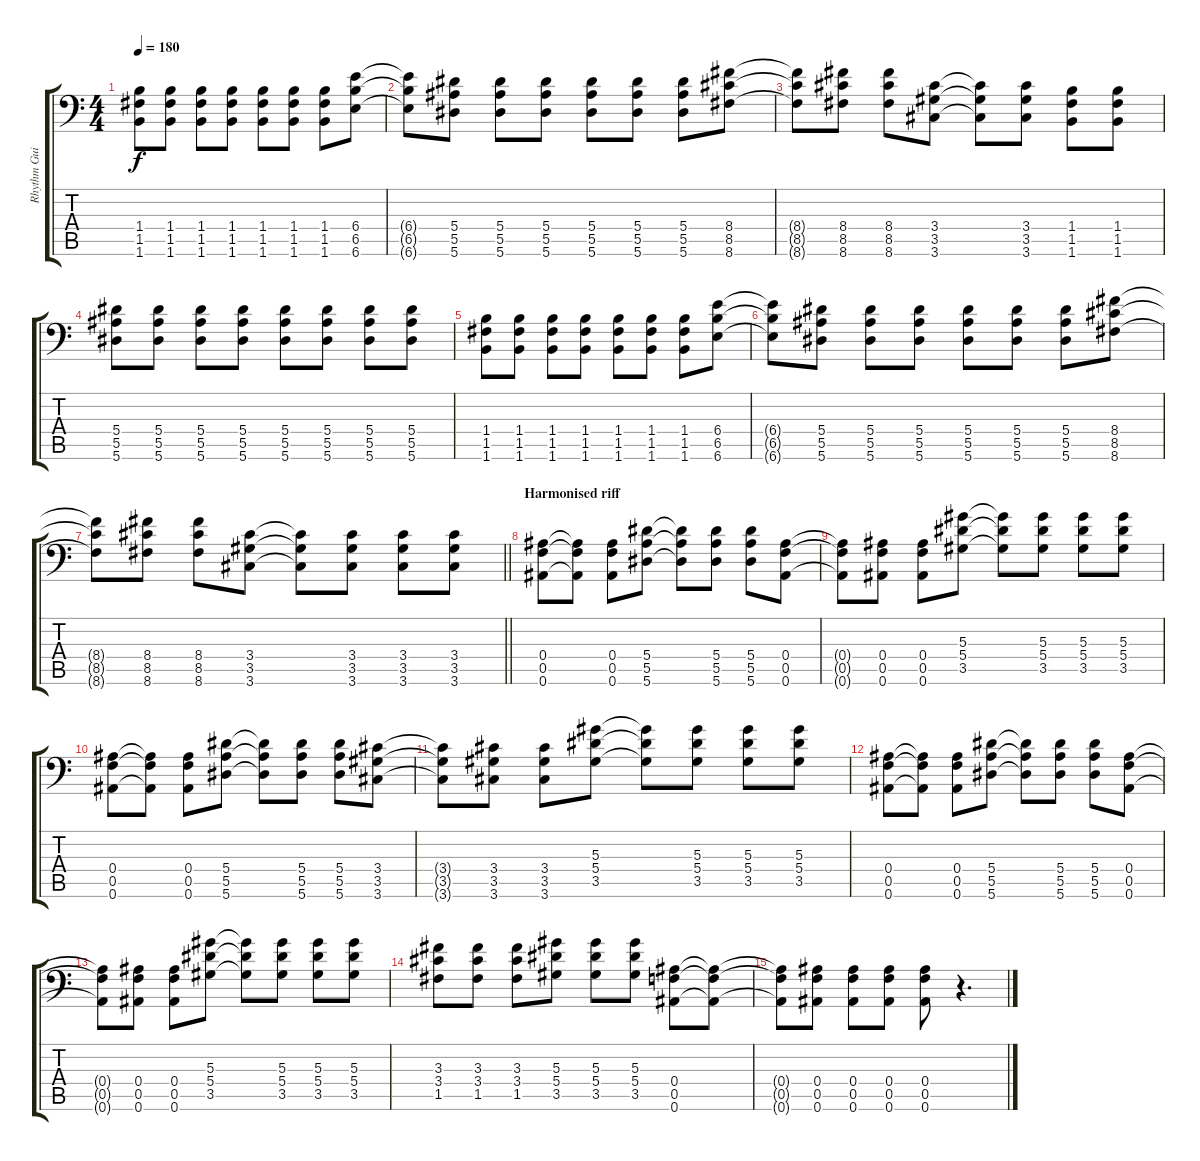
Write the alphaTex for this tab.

\track ("Rhythm Guitar 2" "Rhythm Gui") {instrument distortionguitar}
\staff {score tabs}
\tuning (C4 G3 Eb3 Bb2 F2 Bb1) {hide}
\ts (4 4)
\tempo 180
\clef f4
\ks c
(1.4 1.5 1.6).8{dy f} (1.4 1.5 1.6).8 (1.4 1.5 1.6).8 (1.4 1.5 1.6).8 (1.4 1.5 1.6).8 (1.4 1.5 1.6).8 (1.4 1.5 1.6).8 (6.4 6.5 6.6).8 |
(6.4{t} 6.5{t} 6.6{t}).8 (5.4 5.5 5.6).8 (5.4 5.5 5.6).8 (5.4 5.5 5.6).8 (5.4 5.5 5.6).8 (5.4 5.5 5.6).8 (5.4 5.5 5.6).8 (8.4 8.5 8.6).8 |
(8.4{t} 8.5{t} 8.6{t}).8 (8.4 8.5 8.6).8 (8.4 8.5 8.6).8 (3.4 3.5 3.6).8 (3.4{t} 3.5{t} 3.6{t}).8 (3.4 3.5 3.6).8 (1.4 1.5 1.6).8 (1.4 1.5 1.6).8 |
(5.4 5.5 5.6).8 (5.4 5.5 5.6).8 (5.4 5.5 5.6).8 (5.4 5.5 5.6).8 (5.4 5.5 5.6).8 (5.4 5.5 5.6).8 (5.4 5.5 5.6).8 (5.4 5.5 5.6).8 |
(1.4 1.5 1.6).8 (1.4 1.5 1.6).8 (1.4 1.5 1.6).8 (1.4 1.5 1.6).8 (1.4 1.5 1.6).8 (1.4 1.5 1.6).8 (1.4 1.5 1.6).8 (6.4 6.5 6.6).8 |
(6.4{t} 6.5{t} 6.6{t}).8 (5.4 5.5 5.6).8 (5.4 5.5 5.6).8 (5.4 5.5 5.6).8 (5.4 5.5 5.6).8 (5.4 5.5 5.6).8 (5.4 5.5 5.6).8 (8.4 8.5 8.6).8 |
\barLineRight lightlight
(8.4{t} 8.5{t} 8.6{t}).8 (8.4 8.5 8.6).8 (8.4 8.5 8.6).8 (3.4 3.5 3.6).8 (3.4{t} 3.5{t} 3.6{t}).8 (3.4 3.5 3.6).8 (3.4 3.5 3.6).8 (3.4 3.5 3.6).8 |
\section ("" "Harmonised riff")
(0.4 0.5 0.6).8 (0.4{t} 0.5{t} 0.6{t}).8 (0.4 0.5 0.6).8 (5.4 5.5 5.6).8 (5.4{t} 5.5{t} 5.6{t}).8 (5.4 5.5 5.6).8 (5.4 5.5 5.6).8 (0.4 0.5 0.6).8 |
(0.4{t} 0.5{t} 0.6{t}).8 (0.4 0.5 0.6).8 (0.4 0.5 0.6).8 (5.3 5.4 3.5).8 (5.3{t} 5.4{t} 3.5{t}).8 (5.3 5.4 3.5).8 (5.3 5.4 3.5).8 (5.3 5.4 3.5).8 |
(0.4 0.5 0.6).8 (0.4{t} 0.5{t} 0.6{t}).8 (0.4 0.5 0.6).8 (5.4 5.5 5.6).8 (5.4{t} 5.5{t} 5.6{t}).8 (5.4 5.5 5.6).8 (5.4 5.5 5.6).8 (3.4 3.5 3.6).8 |
(3.4{t} 3.5{t} 3.6{t}).8 (3.4 3.5 3.6).8 (3.4 3.5 3.6).8 (5.3 5.4 3.5).8 (5.3{t} 5.4{t} 3.5{t}).8 (5.3 5.4 3.5).8 (5.3 5.4 3.5).8 (5.3 5.4 3.5).8 |
(0.4 0.5 0.6).8 (0.4{t} 0.5{t} 0.6{t}).8 (0.4 0.5 0.6).8 (5.4 5.5 5.6).8 (5.4{t} 5.5{t} 5.6{t}).8 (5.4 5.5 5.6).8 (5.4 5.5 5.6).8 (0.4 0.5 0.6).8 |
(0.4{t} 0.5{t} 0.6{t}).8 (0.4 0.5 0.6).8 (0.4 0.5 0.6).8 (5.3 5.4 3.5).8 (5.3{t} 5.4{t} 3.5{t}).8 (5.3 5.4 3.5).8 (5.3 5.4 3.5).8 (5.3 5.4 3.5).8 |
(3.3 3.4 1.5).8 (3.3 3.4 1.5).8 (3.3 3.4 1.5).8 (5.3 5.4 3.5).8 (5.3 5.4 3.5).8 (5.3 5.4 3.5).8 (0.4 0.5 0.6).8 (0.4{t} 0.5{t} 0.6{t}).8 |
(0.4{t} 0.5{t} 0.6{t}).8 (0.4 0.5 0.6).8 (0.4 0.5 0.6).8 (0.4 0.5 0.6).8 (0.4 0.5 0.6).8 r.4{d}
